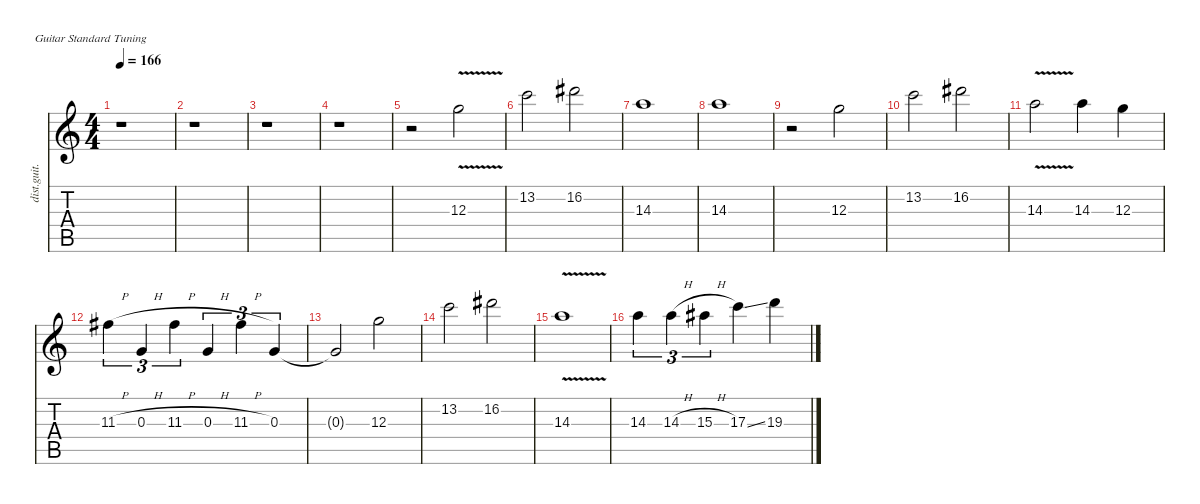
\defaultSystemsLayout 4
\hideDynamics
\bracketExtendMode nobrackets
\otherSystemsTrackNameOrientation horizontal
\track ("Guitar 1 " "dist.guit.") {instrument distortionguitar}
\staff {score tabs}
\tuning (E4 B3 G3 D3 A2 E2)
\ts (4 4)
\tempo 166
\clef g2
\ks c
r.1{dy f beam Down} |
r.1{beam Down} |
r.1{beam Down} |
r.1{beam Down} |
r.2{beam Down} 12.3{v}.2{dy fff beam Down} |
13.2.2{beam Down} 16.2{acc #}.2{beam Down} |
14.3.1{beam Down} |
14.3.1{beam Down} |
r.2{beam Down} 12.3.2{beam Down} |
13.2.2{beam Down} 16.2{acc #}.2{beam Down} |
14.3{v}.2{beam Down} 14.3.4{beam Down} 12.3.4{beam Down} |
11.3{h acc #}.4{tu (3 2) beam Down} 0.3{h}.4{tu (3 2) beam Up} 11.3{h acc #}.4{tu (3 2) beam Down} 0.3{h}.4{tu (3 2) beam Up} 11.3{h acc #}.4{tu (3 2) beam Down} 0.3.4{tu (3 2) beam Up} |
0.3{t}.2{dy f beam Up} 12.3.2{dy fff beam Down} |
13.2.2{beam Down} 16.2{acc #}.2{beam Down} |
14.3{v}.1{beam Down} |
14.3.4{tu (3 2) beam Down} 14.3{h}.4{tu (3 2) beam Down} 15.3{h acc #}.4{tu (3 2) beam Down} 17.3{ss}.4{beam Down} 19.3.4{beam Down}
